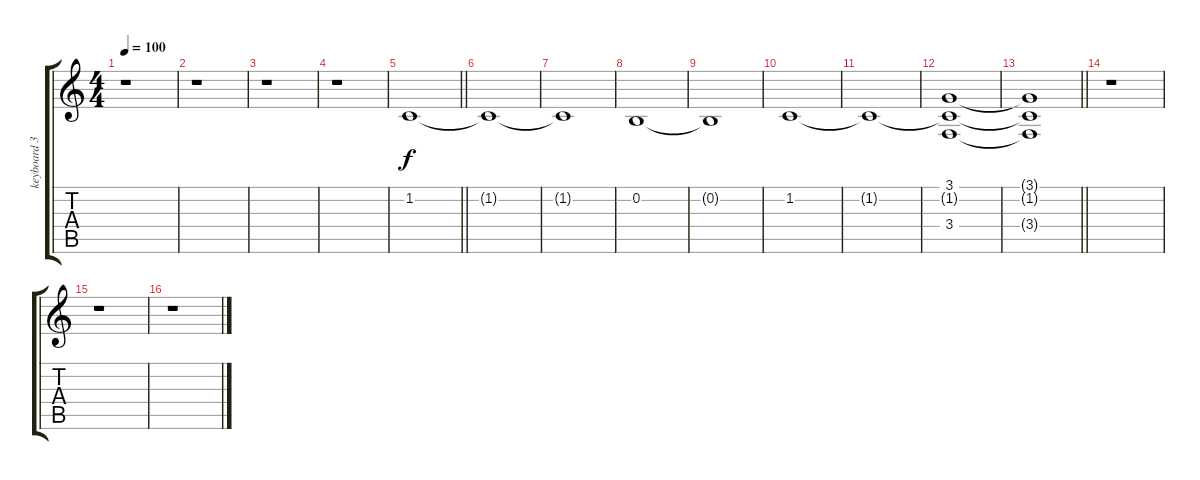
\track ("keyboard 3" "keyboard 3") {instrument pad1newage}
\staff {score tabs}
\tuning (E4 B3 G3 D3 A2 E2) {hide}
\ts (4 4)
\tempo 100
\clef g2
\ks c
r.1{dy f} |
r.1 |
r.1 |
r.1 |
\barLineRight lightlight
1.2.1 |
1.2{t}.1 |
1.2{t}.1 |
0.2.1 |
0.2{t}.1 |
1.2.1 |
1.2{t}.1 |
(3.1 1.2{t} 3.4).1 |
\barLineRight lightlight
(3.1{t} 1.2{t} 3.4{t}).1 |
r.1 |
r.1 |
r.1
